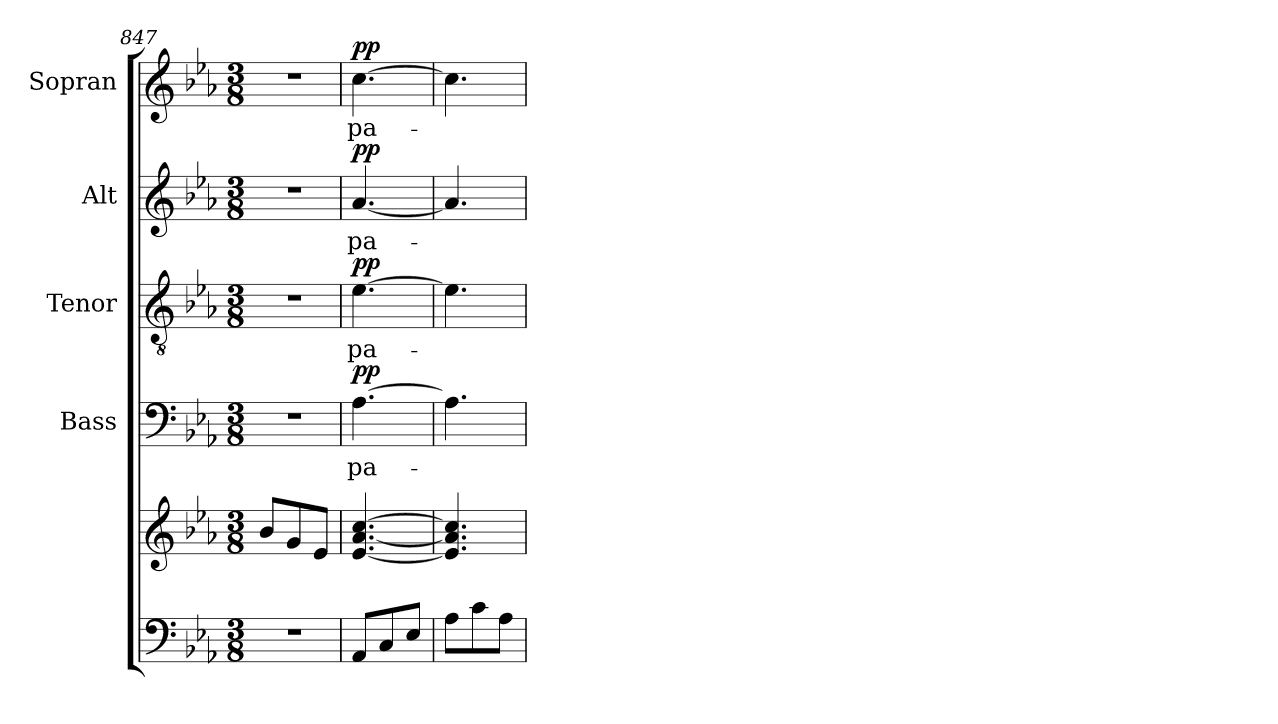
**kern	**kern	**kern	**text	**dynam	**kern	**text	**dynam	**kern	**text	**dynam	**kern	**text	**dynam
*part5	*part5	*part4	*part4	*part4	*part3	*part3	*part3	*part2	*part2	*part2	*part1	*part1	*part1
*staff6	*staff5	*staff4	*staff4	*staff4	*staff3	*staff3	*staff3	*staff2	*staff2	*staff2	*staff1	*staff1	*staff1
*	*	*I"Bass	*	*	*I"Tenor	*	*	*I"Alt	*	*	*I"Sopran	*	*
*	*	*I'B.	*	*	*I'T.	*	*	*I'A.	*	*	*I'S.	*	*
*clefF4	*clefG2	*clefF4	*	*	*clefGv2	*	*	*clefG2	*	*	*clefG2	*	*
*k[b-e-a-]	*k[b-e-a-]	*k[b-e-a-]	*	*	*k[b-e-a-]	*	*	*k[b-e-a-]	*	*	*k[b-e-a-]	*	*
*E-:	*E-:	*E-:	*	*	*E-:	*	*	*E-:	*	*	*E-:	*	*
*M3/8	*M3/8	*M3/8	*	*	*M3/8	*	*	*M3/8	*	*	*M3/8	*	*
=847	=847	=847	=847	=847	=847	=847	=847	=847	=847	=847	=847	=847	=847
4.r	8b-/L	4.r	.	.	4.r	.	.	4.r	.	.	4.r	.	.
.	8g/	.	.	.	.	.	.	.	.	.	.	.	.
.	8e-/J	.	.	.	.	.	.	.	.	.	.	.	.
=848	=848	=848	=848	=848	=848	=848	=848	=848	=848	=848	=848	=848	=848
!	!	!	!LO:LY:b	!LO:DY:a	!	!LO:LY:b	!LO:DY:a	!	!LO:LY:b	!LO:DY:a	!	!LO:LY:b	!LO:DY:a
8AA-/L	[4.e-/ [4.a-/ [4.cc/	[4.A-\	pa-	pp	[4.e-\	pa-	pp	[4.a-/	pa-	pp	[4.cc\	pa-	pp
8C/	.	.	.	.	.	.	.	.	.	.	.	.	.
8E-/J	.	.	.	.	.	.	.	.	.	.	.	.	.
!!LO:LB:g=z
=849	=849	=849	=849	=849	=849	=849	=849	=849	=849	=849	=849	=849	=849
8A-\L	4.e-/] 4.a-/] 4.cc/]	4.A-\]	.	.	4.e-\]	.	.	4.a-/]	.	.	4.cc\]	.	.
8c\	.	.	.	.	.	.	.	.	.	.	.	.	.
8A-\J	.	.	.	.	.	.	.	.	.	.	.	.	.
=	=	=	=	=	=	=	=	=	=	=	=	=	=
*-	*-	*-	*-	*-	*-	*-	*-	*-	*-	*-	*-	*-	*-
